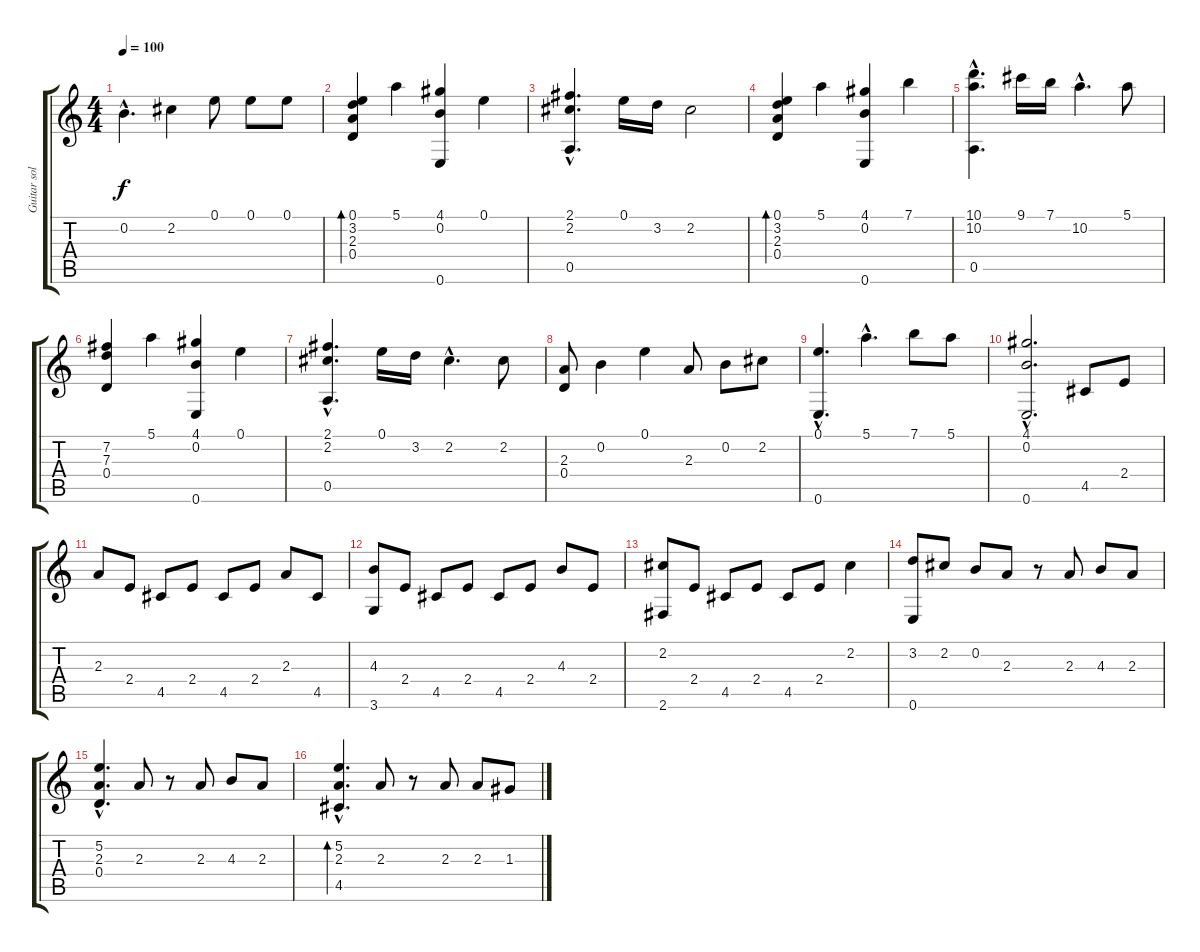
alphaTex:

\track ("Guitar solo" "Guitar sol") {instrument acousticguitarnylon}
\staff {score tabs}
\tuning (E4 B3 G3 D3 A2 E2) {hide}
\ts (4 4)
\tempo 100
\clef g2
\ks c
0.2{hac}.4{d dy f} 2.2.4 0.1.8 0.1.8 0.1.8 |
(0.1 3.2 2.3 0.4).4{bd 120} 5.1.4 (4.1 0.2 0.6).4 0.1.4 |
(2.1{hac} 2.2{hac} 0.5).4{d} 0.1.16 3.2.16 2.2.2 |
(0.1 3.2 2.3 0.4).4{bd 120} 5.1.4 (4.1 0.2 0.6).4 7.1.4 |
(10.1{hac} 10.2{hac} 0.5{hac}).4{d} 9.1.16 7.1.16 10.2{hac}.4{d} 5.1.8 |
(7.2 7.3 0.4).4 5.1.4 (4.1 0.2 0.6).4 0.1.4 |
(2.1{hac} 2.2{hac} 0.5).4{d} 0.1.16 3.2.16 2.2{hac}.4{d} 2.2.8 |
(2.3 0.4).8 0.2.4 0.1.4 2.3.8 0.2.8 2.2.8 |
(0.1{hac} 0.6{hac}).4{d} 5.1{hac}.4{d} 7.1.8 5.1.8 |
(4.1{hac} 0.2{hac} 0.6{hac}).2{d} 4.5.8 2.4.8 |
2.3.8 2.4.8 4.5.8 2.4.8 4.5.8 2.4.8 2.3.8 4.5.8 |
(4.3 3.6).8 2.4.8 4.5.8 2.4.8 4.5.8 2.4.8 4.3.8 2.4.8 |
(2.2 2.6).8 2.4.8 4.5.8 2.4.8 4.5.8 2.4.8 2.2.4 |
(3.2 0.6).8 2.2.8 0.2.8 2.3.8 r.8 2.3.8 4.3.8 2.3.8 |
(5.2{hac} 2.3{hac} 0.4{hac}).4{d} 2.3.8 r.8 2.3.8 4.3.8 2.3.8 |
(5.2{hac} 2.3{hac} 4.5{hac}).4{d bd 120} 2.3.8 r.8 2.3.8 2.3.8 1.3.8
